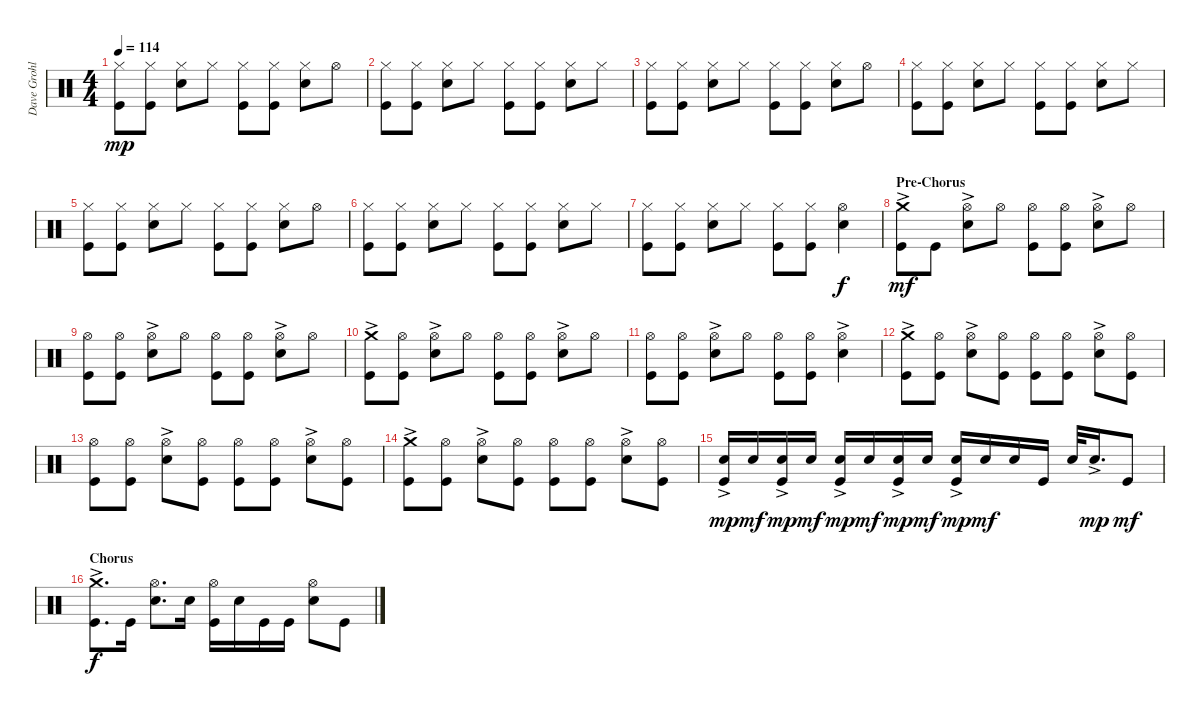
\track ("Dave Grohl - Drums" "Dave Grohl") {instrument percussion}
\staff {score}
\articulation defaults
\ts (4 4)
\tempo 114
\clef neutral
\ks c
("Hi-Hat (closed)" "Kick (hit)").8{dy mp} ("Hi-Hat (closed)" "Kick (hit)").8 ("Hi-Hat (closed)" "Snare (hit) 2").8 "Hi-Hat (closed)".8 ("Hi-Hat (closed)" "Kick (hit)").8 ("Hi-Hat (closed)" "Kick (hit)").8 ("Hi-Hat (closed)" "Snare (hit) 2").8 "Hi-Hat (open)".8 |
("Hi-Hat (closed)" "Kick (hit)").8 ("Hi-Hat (closed)" "Kick (hit)").8 ("Hi-Hat (closed)" "Snare (hit) 2").8 "Hi-Hat (closed)".8 ("Hi-Hat (closed)" "Kick (hit)").8 ("Hi-Hat (closed)" "Kick (hit)").8 ("Hi-Hat (closed)" "Snare (hit) 2").8 "Hi-Hat (closed)".8 |
("Hi-Hat (closed)" "Kick (hit)").8 ("Hi-Hat (closed)" "Kick (hit)").8 ("Hi-Hat (closed)" "Snare (hit) 2").8 "Hi-Hat (closed)".8 ("Hi-Hat (closed)" "Kick (hit)").8 ("Hi-Hat (closed)" "Kick (hit)").8 ("Hi-Hat (closed)" "Snare (hit) 2").8 "Hi-Hat (open)".8 |
("Hi-Hat (closed)" "Kick (hit)").8 ("Hi-Hat (closed)" "Kick (hit)").8 ("Hi-Hat (closed)" "Snare (hit) 2").8 "Hi-Hat (closed)".8 ("Hi-Hat (closed)" "Kick (hit)").8 ("Hi-Hat (closed)" "Kick (hit)").8 ("Hi-Hat (closed)" "Snare (hit) 2").8 "Hi-Hat (closed)".8 |
("Hi-Hat (closed)" "Kick (hit)").8 ("Hi-Hat (closed)" "Kick (hit)").8 ("Hi-Hat (closed)" "Snare (hit) 2").8 "Hi-Hat (closed)".8 ("Hi-Hat (closed)" "Kick (hit)").8 ("Hi-Hat (closed)" "Kick (hit)").8 ("Hi-Hat (closed)" "Snare (hit) 2").8 "Hi-Hat (open)".8 |
("Hi-Hat (closed)" "Kick (hit)").8 ("Hi-Hat (closed)" "Kick (hit)").8 ("Hi-Hat (closed)" "Snare (hit) 2").8 "Hi-Hat (closed)".8 ("Hi-Hat (closed)" "Kick (hit)").8 ("Hi-Hat (closed)" "Kick (hit)").8 ("Hi-Hat (closed)" "Snare (hit) 2").8 "Hi-Hat (closed)".8 |
("Hi-Hat (closed)" "Kick (hit)").8 ("Hi-Hat (closed)" "Kick (hit)").8 ("Hi-Hat (closed)" "Snare (hit) 2").8 "Hi-Hat (closed)".8 ("Hi-Hat (closed)" "Kick (hit)").8 ("Hi-Hat (closed)" "Kick (hit)").8 ("Hi-Hat (open)" "Snare (hit) 2").4{dy f} |
\section ("" "Pre-Chorus")
("Crash medium (hit)"{ac} "Kick (hit)").8{dy mf} "Kick (hit)".8 ("Hi-Hat (open)"{ac} "Snare (hit) 2").8 "Hi-Hat (open)".8 ("Hi-Hat (open)" "Kick (hit)").8 ("Hi-Hat (open)" "Kick (hit)").8 ("Hi-Hat (open)"{ac} "Snare (hit) 2").8 "Hi-Hat (open)".8 |
("Hi-Hat (open)" "Kick (hit)").8 ("Hi-Hat (open)" "Kick (hit)").8 ("Hi-Hat (open)"{ac} "Snare (hit) 2").8 "Hi-Hat (open)".8 ("Hi-Hat (open)" "Kick (hit)").8 ("Hi-Hat (open)" "Kick (hit)").8 ("Hi-Hat (open)"{ac} "Snare (hit) 2").8 "Hi-Hat (open)".8 |
("Crash medium (hit)"{ac} "Kick (hit)").8 ("Hi-Hat (open)" "Kick (hit)").8 ("Hi-Hat (open)"{ac} "Snare (hit) 2").8 "Hi-Hat (open)".8 ("Hi-Hat (open)" "Kick (hit)").8 ("Hi-Hat (open)" "Kick (hit)").8 ("Hi-Hat (open)"{ac} "Snare (hit) 2").8 "Hi-Hat (open)".8 |
("Hi-Hat (open)" "Kick (hit)").8 ("Hi-Hat (open)" "Kick (hit)").8 ("Hi-Hat (open)"{ac} "Snare (hit) 2").8 "Hi-Hat (open)".8 ("Hi-Hat (open)" "Kick (hit)").8 ("Hi-Hat (open)" "Kick (hit)").8 ("Hi-Hat (open)"{ac} "Snare (hit) 2").4 |
("Crash medium (hit)"{ac} "Kick (hit)").8 ("Hi-Hat (open)" "Kick (hit)").8 ("Hi-Hat (open)"{ac} "Snare (hit) 2").8 ("Hi-Hat (open)" "Kick (hit)").8 ("Hi-Hat (open)" "Kick (hit)").8 ("Hi-Hat (open)" "Kick (hit)").8 ("Hi-Hat (open)"{ac} "Snare (hit) 2").8 ("Hi-Hat (open)" "Kick (hit)").8 |
("Hi-Hat (open)" "Kick (hit)").8 ("Hi-Hat (open)" "Kick (hit)").8 ("Hi-Hat (open)"{ac} "Snare (hit) 2").8 ("Hi-Hat (open)" "Kick (hit)").8 ("Hi-Hat (open)" "Kick (hit)").8 ("Hi-Hat (open)" "Kick (hit)").8 ("Hi-Hat (open)"{ac} "Snare (hit) 2").8 ("Hi-Hat (open)" "Kick (hit)").8 |
("Crash medium (hit)"{ac} "Kick (hit)").8 ("Hi-Hat (open)" "Kick (hit)").8 ("Hi-Hat (open)"{ac} "Snare (hit) 2").8 ("Hi-Hat (open)" "Kick (hit)").8 ("Hi-Hat (open)" "Kick (hit)").8 ("Hi-Hat (open)" "Kick (hit)").8 ("Hi-Hat (open)"{ac} "Snare (hit) 2").8 ("Hi-Hat (open)" "Kick (hit)").8 |
("Snare (hit) 2"{ac} "Kick (hit)"{ac}).16{dy mp} "Snare (hit) 2".16{dy mf} ("Snare (hit) 2"{ac} "Kick (hit)"{ac}).16{dy mp} "Snare (hit) 2".16{dy mf} ("Snare (hit) 2"{ac} "Kick (hit)"{ac}).16{dy mp} "Snare (hit) 2".16{dy mf} ("Snare (hit) 2"{ac} "Kick (hit)"{ac}).16{dy mp} "Snare (hit) 2".16{dy mf} ("Snare (hit) 2"{ac} "Kick (hit)"{ac}).16{dy mp} "Snare (hit) 2".16{dy mf} "Snare (hit) 2".16 "Kick (hit)".16 "Snare (hit) 2".32 "Snare (hit) 2"{ac}.16{d dy mp} "Kick (hit)".8{dy mf} |
\section ("" "Chorus")
("Crash medium (hit)"{ac} "Kick (hit)").8{d dy f} "Kick (hit)".16 ("Hi-Hat (open)" "Snare (hit) 2").8{d} "Snare (hit) 2".16 ("Hi-Hat (open)" "Kick (hit)").16 "Snare (hit) 2".16 "Kick (hit)".16 "Kick (hit)".16 ("Hi-Hat (open)" "Snare (hit) 2").8 "Kick (hit)".8
